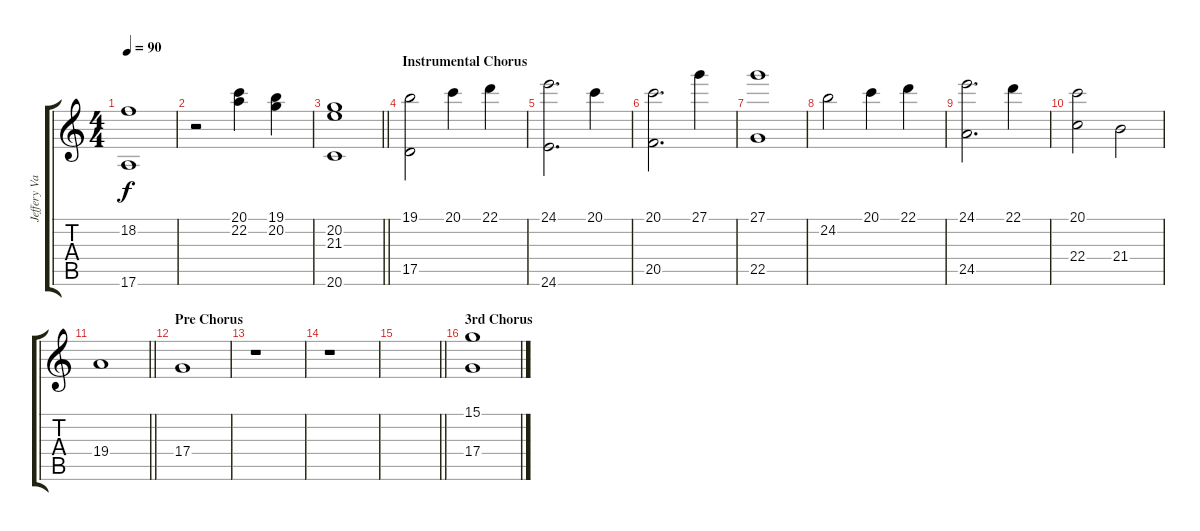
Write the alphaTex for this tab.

\track ("Jeffery Vanston (Keyboards)" "Jeffery Va") {instrument stringensemble2}
\staff {score tabs}
\tuning (E4 B3 G3 D3 A2 E2) {hide}
\ts (4 4)
\tempo 90
\clef g2
\ks c
(18.2 17.6).1{dy f} |
r.2 (20.1 22.2).4 (19.1 20.2).4 |
\barLineRight lightlight
(20.2 21.3 20.6).1 |
\section ("" "Instrumental Chorus")
(19.1 17.5).2{volume 7} 20.1.4 22.1.4 |
(24.1 24.6).2{d} 20.1.4 |
(20.1 20.5).2{d} 27.1.4 |
(27.1 22.5).1 |
24.2.2 20.1.4 22.1.4 |
(24.1 24.5).2{d} 22.1.4 |
(20.1 22.4).2 21.4.2 |
\barLineRight lightlight
19.4.1 |
\section ("" "Pre Chorus")
17.4.1{volume 4} |
r.1 |
r.1 |
\barLineRight lightlight
|
\section ("" "3rd Chorus")
(15.1 17.4).1
